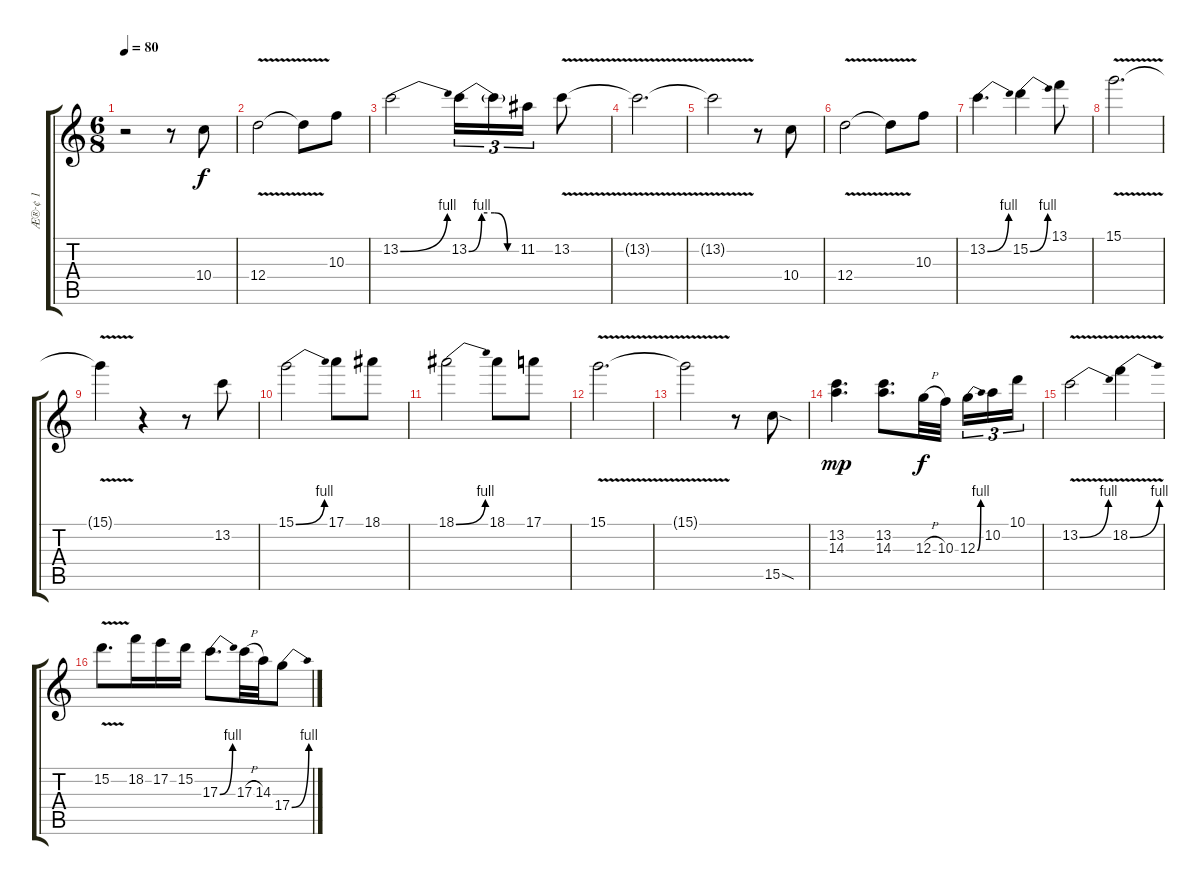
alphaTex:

\track ("Æ®·¢ 1" "Æ®·¢ 1") {solo instrument electricguitarjazz}
\staff {score tabs}
\tuning (E4 B3 G3 D3 A2 E2) {hide}
\ts (6 8)
\tempo 80
\clef g2
\ks c
r.2{dy f} r.8 10.4.8 |
12.4{v}.2 12.4{v t}.8 10.3.8 |
13.2{be (bend 0 0 60 4)}.2 13.2{be (custom 0 0 15 4 30 4 45 0 60 0)}.16{tu (3 2)} 13.2{t}.16{tu (3 2)} 11.2.16{tu (3 2)} 13.2{v}.8 |
13.2{v t}.2{d} |
13.2{v t}.2 r.8 10.4.8 |
12.4{v}.2 12.4{v t}.8 10.3.8 |
13.2{be (bend 0 0 60 4)}.4{d} 15.2{be (bend 0 0 60 4)}.4 13.1.8 |
15.1{v}.2{d} |
15.1{v t}.4 r.4 r.8 13.2.8 |
15.1{be (bend 0 0 60 4)}.2 17.1.8 18.1.8 |
18.1{be (bend 0 0 60 4)}.2 18.1.8 17.1.8 |
15.1{v}.2{d} |
15.1{v t}.2 r.8 15.5{sod}.8 |
(13.2 14.3).4{d dy mp} (13.2 14.3).8{d} 12.3{h}.32{dy f} 10.3.32 12.3{be (bend 0 0 60 4)}.16{tu (3 2)} 10.2.16{tu (3 2)} 10.1.16{tu (3 2)} |
13.2{be (bend 0 0 60 4) v}.2 18.2{be (bend 0 0 60 4) v}.4 |
15.2{v}.8{d} 18.2.16 17.2.16 15.2.16 17.3{be (bend 0 0 60 4)}.8{d} 17.3{h}.32 14.3.32 17.4{be (bend 0 0 60 4)}.8
